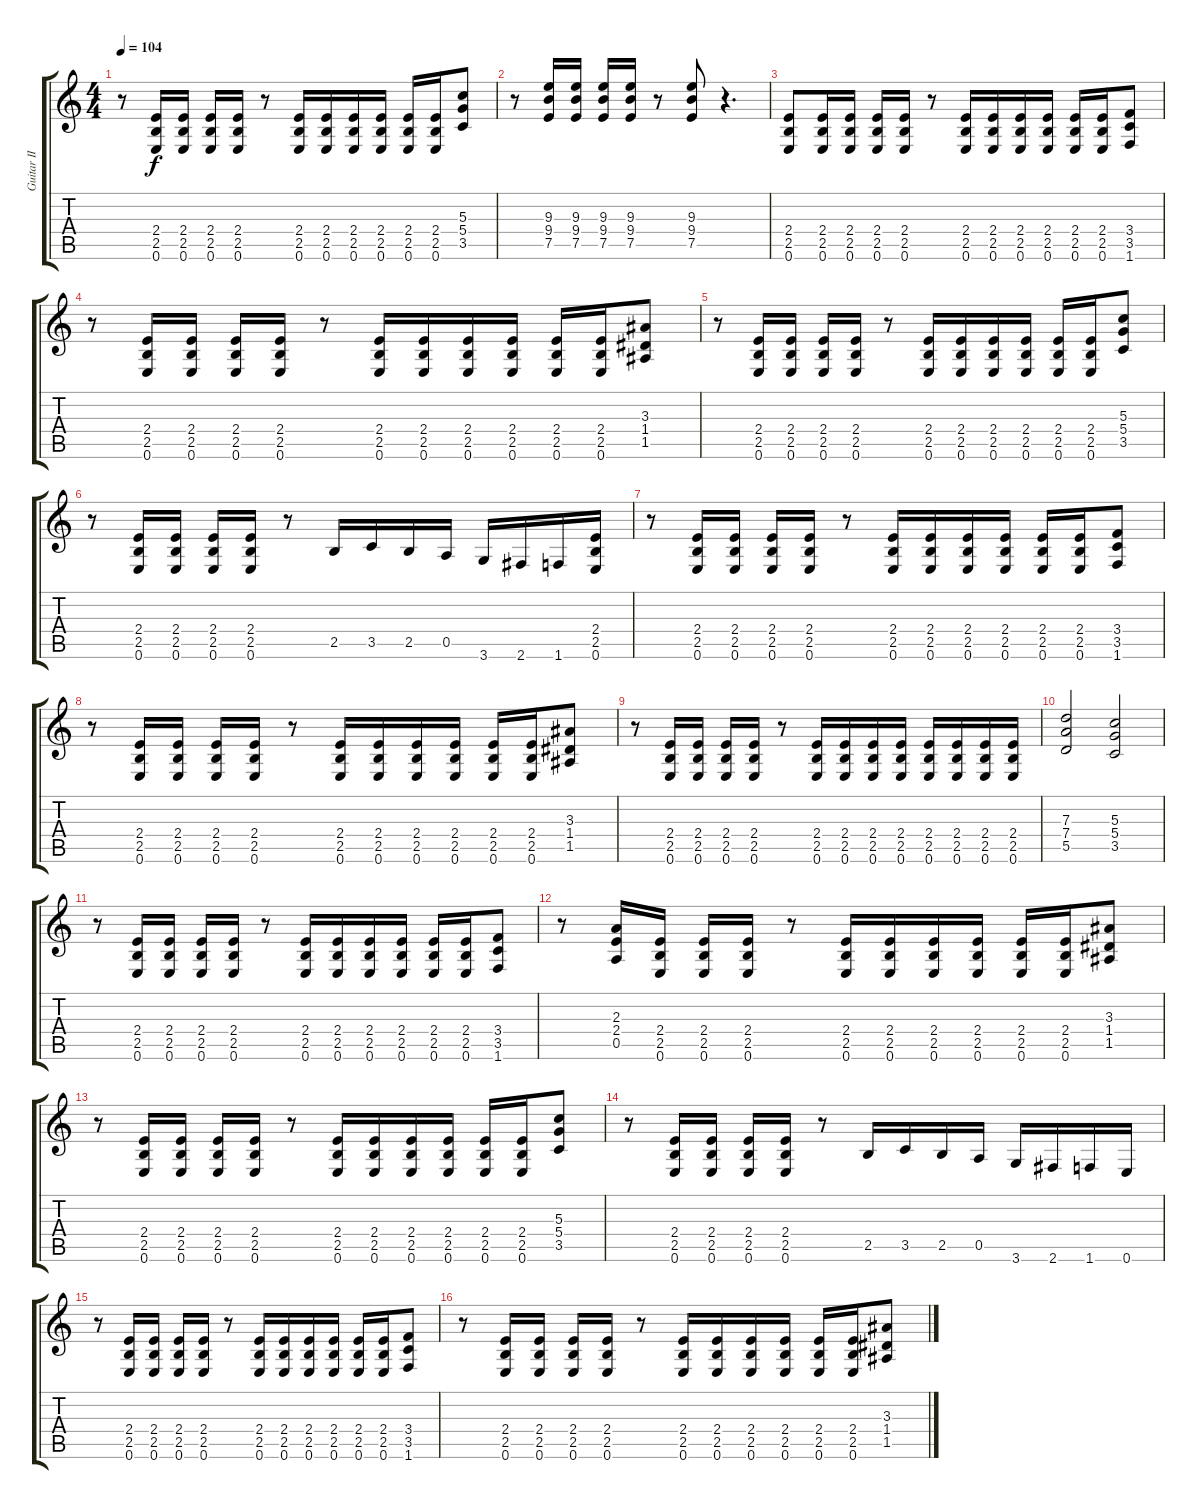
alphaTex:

\track ("Guitar II" "Guitar II") {instrument overdrivenguitar}
\staff {score tabs}
\tuning (E4 B3 G3 D3 A2 E2) {hide}
\ts (4 4)
\tempo 104
\clef g2
\ks c
r.8{dy f} (2.4 2.5 0.6).16 (2.4 2.5 0.6).16 (2.4 2.5 0.6).16 (2.4 2.5 0.6).16 r.8 (2.4 2.5 0.6).16 (2.4 2.5 0.6).16 (2.4 2.5 0.6).16 (2.4 2.5 0.6).16 (2.4 2.5 0.6).16 (2.4 2.5 0.6).16 (5.3 5.4 3.5).8 |
r.8 (9.3 9.4 7.5).16 (9.3 9.4 7.5).16 (9.3 9.4 7.5).16 (9.3 9.4 7.5).16 r.8 (9.3 9.4 7.5).8 r.4{d} |
(2.4 2.5 0.6).8 (2.4 2.5 0.6).16 (2.4 2.5 0.6).16 (2.4 2.5 0.6).16 (2.4 2.5 0.6).16 r.8 (2.4 2.5 0.6).16 (2.4 2.5 0.6).16 (2.4 2.5 0.6).16 (2.4 2.5 0.6).16 (2.4 2.5 0.6).16 (2.4 2.5 0.6).16 (3.4 3.5 1.6).8 |
r.8 (2.4 2.5 0.6).16 (2.4 2.5 0.6).16 (2.4 2.5 0.6).16 (2.4 2.5 0.6).16 r.8 (2.4 2.5 0.6).16 (2.4 2.5 0.6).16 (2.4 2.5 0.6).16 (2.4 2.5 0.6).16 (2.4 2.5 0.6).16 (2.4 2.5 0.6).16 (3.3 1.4 1.5).8 |
r.8 (2.4 2.5 0.6).16 (2.4 2.5 0.6).16 (2.4 2.5 0.6).16 (2.4 2.5 0.6).16 r.8 (2.4 2.5 0.6).16 (2.4 2.5 0.6).16 (2.4 2.5 0.6).16 (2.4 2.5 0.6).16 (2.4 2.5 0.6).16 (2.4 2.5 0.6).16 (5.3 5.4 3.5).8 |
r.8 (2.4 2.5 0.6).16 (2.4 2.5 0.6).16 (2.4 2.5 0.6).16 (2.4 2.5 0.6).16 r.8 2.5.16 3.5.16 2.5.16 0.5.16 3.6.16 2.6.16 1.6.16 (2.4 2.5 0.6).16 |
r.8 (2.4 2.5 0.6).16 (2.4 2.5 0.6).16 (2.4 2.5 0.6).16 (2.4 2.5 0.6).16 r.8 (2.4 2.5 0.6).16 (2.4 2.5 0.6).16 (2.4 2.5 0.6).16 (2.4 2.5 0.6).16 (2.4 2.5 0.6).16 (2.4 2.5 0.6).16 (3.4 3.5 1.6).8 |
r.8 (2.4 2.5 0.6).16 (2.4 2.5 0.6).16 (2.4 2.5 0.6).16 (2.4 2.5 0.6).16 r.8 (2.4 2.5 0.6).16 (2.4 2.5 0.6).16 (2.4 2.5 0.6).16 (2.4 2.5 0.6).16 (2.4 2.5 0.6).16 (2.4 2.5 0.6).16 (3.3 1.4 1.5).8 |
r.8 (2.4 2.5 0.6).16 (2.4 2.5 0.6).16 (2.4 2.5 0.6).16 (2.4 2.5 0.6).16 r.8 (2.4 2.5 0.6).16 (2.4 2.5 0.6).16 (2.4 2.5 0.6).16 (2.4 2.5 0.6).16 (2.4 2.5 0.6).16 (2.4 2.5 0.6).16 (2.4 2.5 0.6).16 (2.4 2.5 0.6).16 |
(7.3 7.4 5.5).2 (5.3 5.4 3.5).2 |
r.8 (2.4 2.5 0.6).16 (2.4 2.5 0.6).16 (2.4 2.5 0.6).16 (2.4 2.5 0.6).16 r.8 (2.4 2.5 0.6).16 (2.4 2.5 0.6).16 (2.4 2.5 0.6).16 (2.4 2.5 0.6).16 (2.4 2.5 0.6).16 (2.4 2.5 0.6).16 (3.4 3.5 1.6).8 |
r.8 (2.3 2.4 0.5).16 (2.4 2.5 0.6).16 (2.4 2.5 0.6).16 (2.4 2.5 0.6).16 r.8 (2.4 2.5 0.6).16 (2.4 2.5 0.6).16 (2.4 2.5 0.6).16 (2.4 2.5 0.6).16 (2.4 2.5 0.6).16 (2.4 2.5 0.6).16 (3.3 1.4 1.5).8 |
r.8 (2.4 2.5 0.6).16 (2.4 2.5 0.6).16 (2.4 2.5 0.6).16 (2.4 2.5 0.6).16 r.8 (2.4 2.5 0.6).16 (2.4 2.5 0.6).16 (2.4 2.5 0.6).16 (2.4 2.5 0.6).16 (2.4 2.5 0.6).16 (2.4 2.5 0.6).16 (5.3 5.4 3.5).8 |
r.8 (2.4 2.5 0.6).16 (2.4 2.5 0.6).16 (2.4 2.5 0.6).16 (2.4 2.5 0.6).16 r.8 2.5.16 3.5.16 2.5.16 0.5.16 3.6.16 2.6.16 1.6.16 0.6.16 |
r.8 (2.4 2.5 0.6).16 (2.4 2.5 0.6).16 (2.4 2.5 0.6).16 (2.4 2.5 0.6).16 r.8 (2.4 2.5 0.6).16 (2.4 2.5 0.6).16 (2.4 2.5 0.6).16 (2.4 2.5 0.6).16 (2.4 2.5 0.6).16 (2.4 2.5 0.6).16 (3.4 3.5 1.6).8 |
r.8 (2.4 2.5 0.6).16 (2.4 2.5 0.6).16 (2.4 2.5 0.6).16 (2.4 2.5 0.6).16 r.8 (2.4 2.5 0.6).16 (2.4 2.5 0.6).16 (2.4 2.5 0.6).16 (2.4 2.5 0.6).16 (2.4 2.5 0.6).16 (2.4 2.5 0.6).16 (3.3 1.4 1.5).8
